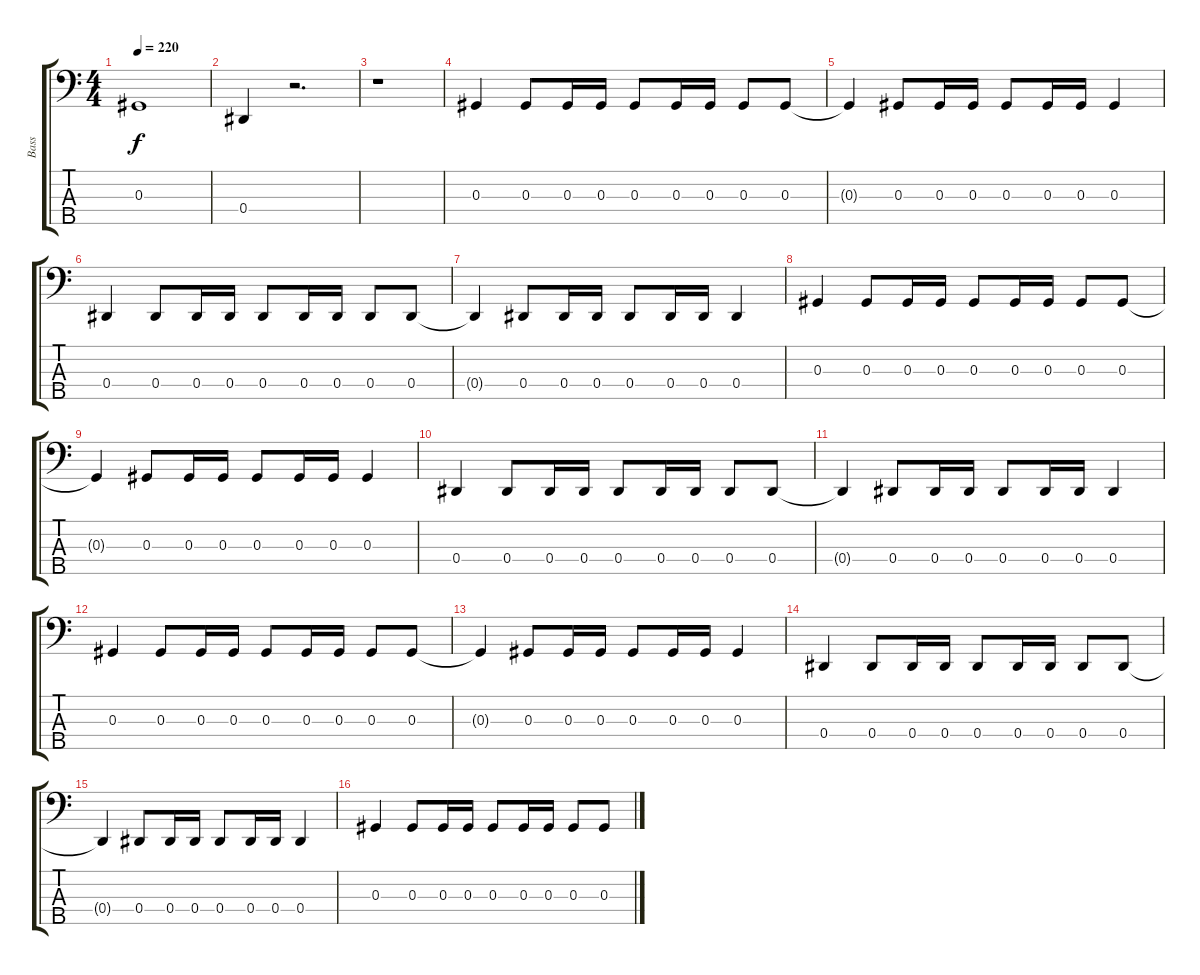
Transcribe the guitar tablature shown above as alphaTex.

\track ("Bass" "Bass") {instrument electricbassfinger}
\staff {score tabs}
\tuning (Gb2 Db2 Ab1 Eb1 Bb0) {hide}
\ts (4 4)
\tempo 220
\clef f4
\ks c
0.3{t}.1{dy f} |
0.4.4 r.2{d} |
r.1 |
0.3.4 0.3.8 0.3.16 0.3.16 0.3.8 0.3.16 0.3.16 0.3.8 0.3.8 |
0.3{t}.4 0.3.8 0.3.16 0.3.16 0.3.8 0.3.16 0.3.16 0.3.4 |
0.4.4 0.4.8 0.4.16 0.4.16 0.4.8 0.4.16 0.4.16 0.4.8 0.4.8 |
0.4{t}.4 0.4.8 0.4.16 0.4.16 0.4.8 0.4.16 0.4.16 0.4.4 |
0.3.4 0.3.8 0.3.16 0.3.16 0.3.8 0.3.16 0.3.16 0.3.8 0.3.8 |
0.3{t}.4 0.3.8 0.3.16 0.3.16 0.3.8 0.3.16 0.3.16 0.3.4 |
0.4.4 0.4.8 0.4.16 0.4.16 0.4.8 0.4.16 0.4.16 0.4.8 0.4.8 |
0.4{t}.4 0.4.8 0.4.16 0.4.16 0.4.8 0.4.16 0.4.16 0.4.4 |
0.3.4 0.3.8 0.3.16 0.3.16 0.3.8 0.3.16 0.3.16 0.3.8 0.3.8 |
0.3{t}.4 0.3.8 0.3.16 0.3.16 0.3.8 0.3.16 0.3.16 0.3.4 |
0.4.4 0.4.8 0.4.16 0.4.16 0.4.8 0.4.16 0.4.16 0.4.8 0.4.8 |
0.4{t}.4 0.4.8 0.4.16 0.4.16 0.4.8 0.4.16 0.4.16 0.4.4 |
0.3.4 0.3.8 0.3.16 0.3.16 0.3.8 0.3.16 0.3.16 0.3.8 0.3.8
